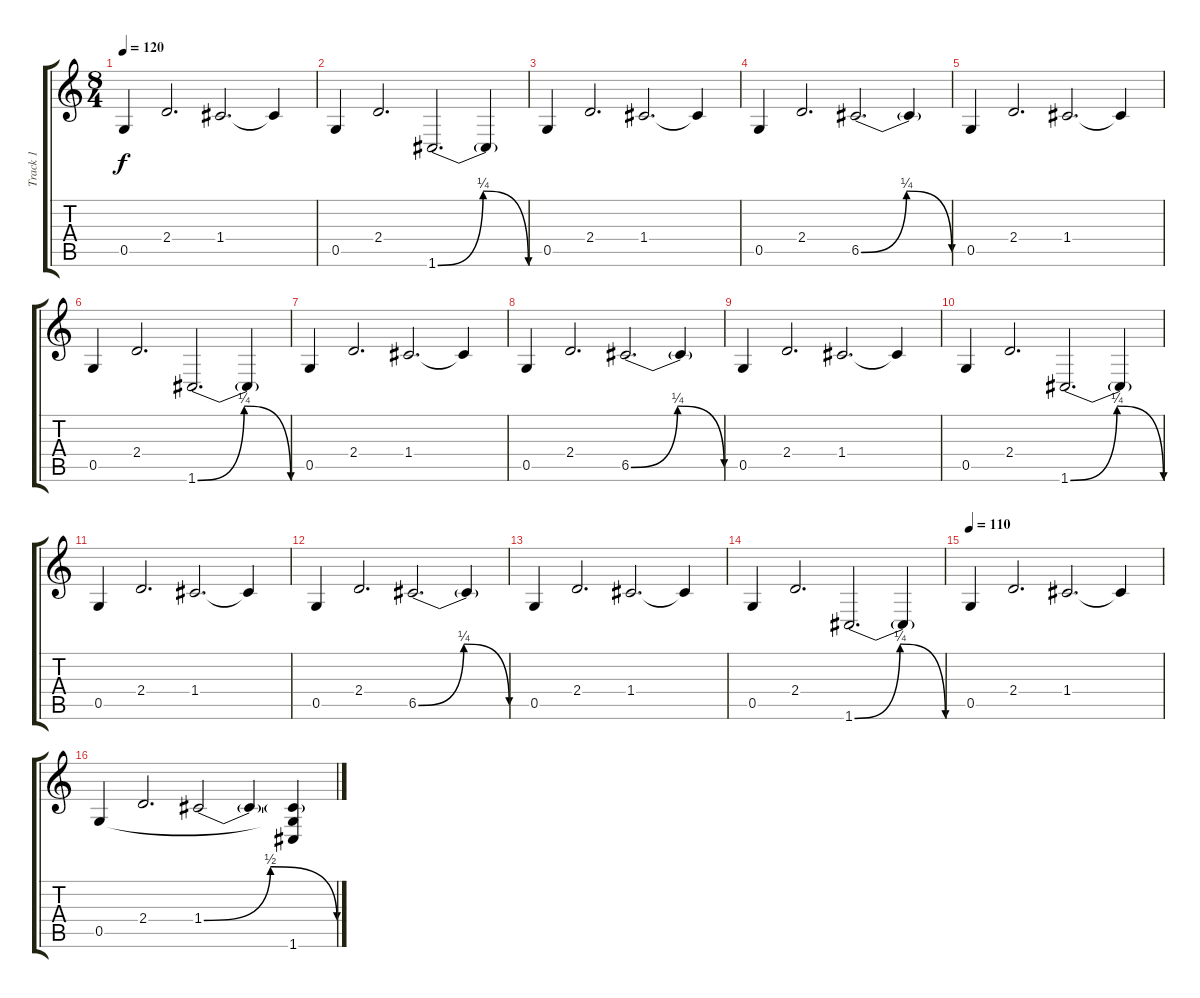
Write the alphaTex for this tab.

\track ("Track 1" "Track 1") {instrument distortionguitar}
\staff {score tabs}
\tuning (D4 A3 F3 C3 G2 C2) {hide}
\ts (8 4)
\tempo 120
\clef g2
\ks c
0.5.4{dy f} 2.4.2{d} 1.4.2{d} 1.4{t}.4 |
0.5.4 2.4.2{d} 1.6{be (bendrelease 0 0 10 1 30 1 60 0)}.2{d} 1.6{t}.4 |
0.5.4 2.4.2{d} 1.4.2{d} 1.4{t}.4 |
0.5.4 2.4.2{d} 6.5{be (bendrelease 0 0 10 1 30 1 60 0)}.2{d} 6.5{t}.4 |
0.5.4 2.4.2{d} 1.4.2{d} 1.4{t}.4 |
0.5.4 2.4.2{d} 1.6{be (bendrelease 0 0 10 1 30 1 60 0)}.2{d} 1.6{t}.4 |
0.5.4 2.4.2{d} 1.4.2{d} 1.4{t}.4 |
0.5.4 2.4.2{d} 6.5{be (bendrelease 0 0 10 1 30 1 60 0)}.2{d} 6.5{t}.4 |
0.5.4 2.4.2{d} 1.4.2{d} 1.4{t}.4 |
0.5.4 2.4.2{d} 1.6{be (bendrelease 0 0 10 1 30 1 60 0)}.2{d} 1.6{t}.4 |
0.5.4 2.4.2{d} 1.4.2{d} 1.4{t}.4 |
0.5.4 2.4.2{d} 6.5{be (bendrelease 0 0 10 1 30 1 60 0)}.2{d} 6.5{t}.4 |
0.5.4 2.4.2{d} 1.4.2{d} 1.4{t}.4 |
0.5.4 2.4.2{d} 1.6{be (bendrelease 0 0 10 1 30 1 60 0)}.2{d} 1.6{t}.4 |
\tempo 110
0.5.4 2.4.2{d} 1.4.2{d} 1.4{t}.4 |
0.5.4 2.4.2{d} 1.4{be (bendrelease 0 0 10 2 20 2 60 0)}.2 1.4{t}.4 (1.4{t} 0.5{t} 1.6).4
